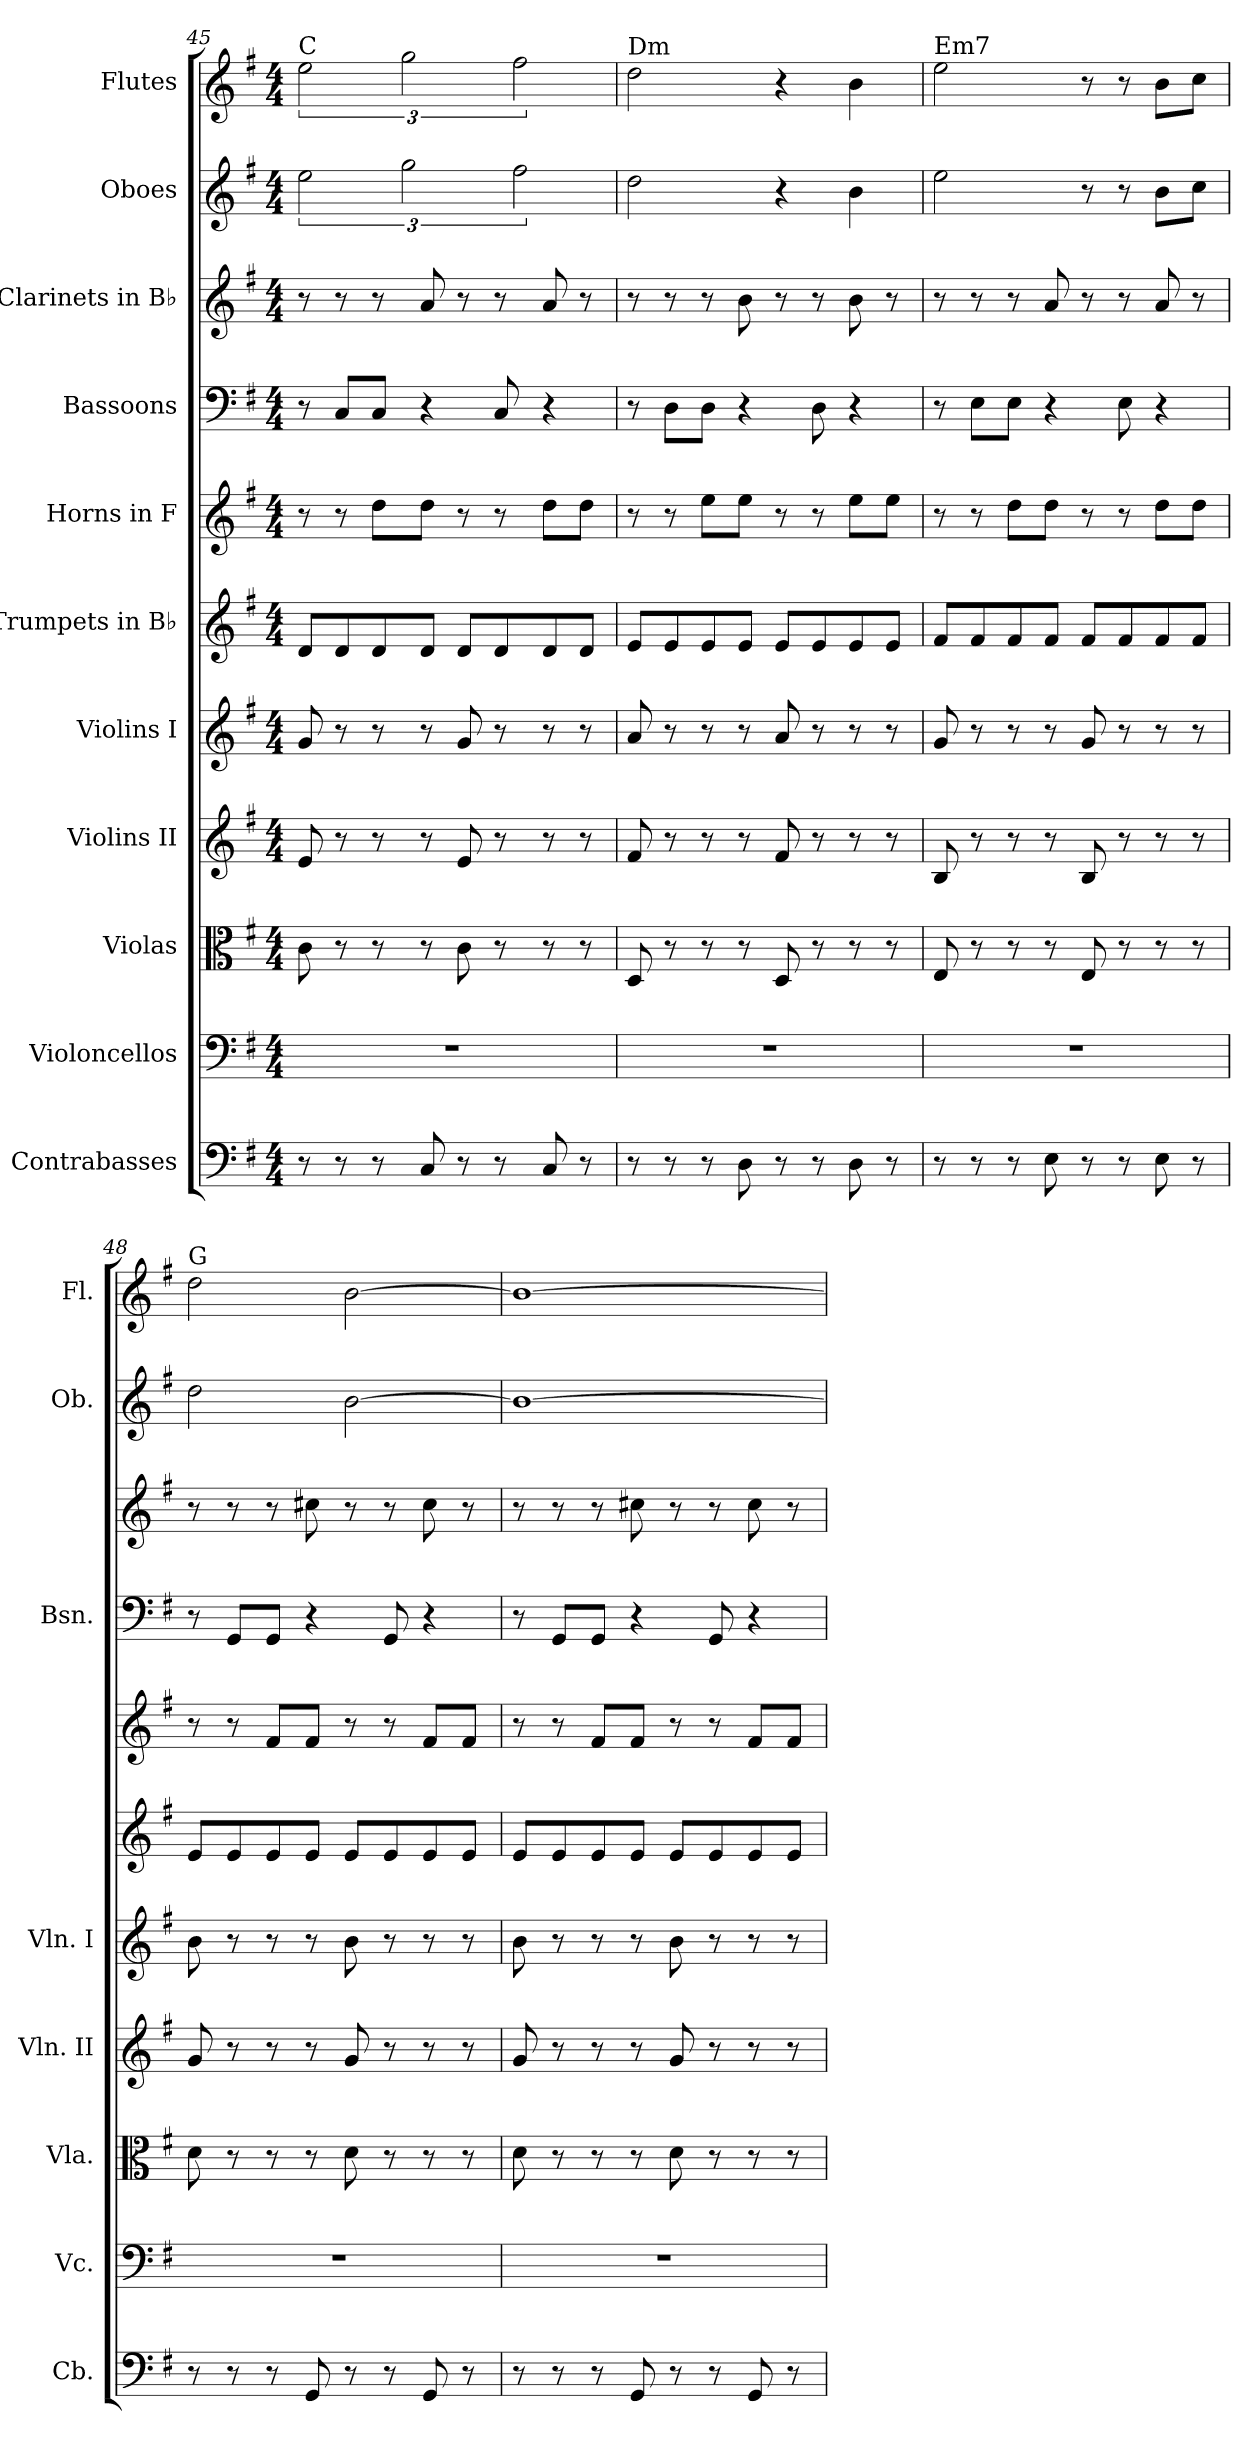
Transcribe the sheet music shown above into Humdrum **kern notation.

**kern	**kern	**kern	**kern	**kern	**kern	**kern	**kern	**kern	**kern	**kern
*part11	*part10	*part9	*part8	*part7	*part6	*part5	*part4	*part3	*part2	*part1
*staff11	*staff10	*staff9	*staff8	*staff7	*staff6	*staff5	*staff4	*staff3	*staff2	*staff1
*I"Contrabasses	*I"Violoncellos	*I"Violas	*I"Violins II	*I"Violins I	*I"Trumpets in B♭	*I"Horns in F	*I"Bassoons	*I"Clarinets in B♭	*I"Oboes	*I"Flutes
*I'Cb.	*I'Vc.	*I'Vla.	*I'Vln. II	*I'Vln. I	*	*	*I'Bsn.	*	*I'Ob.	*I'Fl.
*clefF4	*clefF4	*clefC3	*clefG2	*clefG2	*clefG2	*clefG2	*clefF4	*clefG2	*clefG2	*clefG2
*ITrd7c12	*	*	*	*	*ITrd1c2	*ITrd4c7	*	*ITrd1c2	*	*
*k[f#]	*k[f#]	*k[f#]	*k[f#]	*k[f#]	*k[b-]	*k[]	*k[f#]	*k[b-]	*k[f#]	*k[f#]
*M4/4	*M4/4	*M4/4	*M4/4	*M4/4	*M4/4	*M4/4	*M4/4	*M4/4	*M4/4	*M4/4
=45	=45	=45	=45	=45	=45	=45	=45	=45	=45	=45
!	!	!	!	!	!	!	!	!	!	!LO:TX:a:t=C
8r	1r	8c\	8e/	8g/	8c/L	8r	8r	8r	3ee\	3ee\
8r	.	8r	8r	8r	8c/	8r	8C/L	8r	.	.
8r	.	8r	8r	8r	8c/	8g\L	8C/J	8r	.	.
.	.	.	.	.	.	.	.	.	3gg\	3gg\
8CC/	.	8r	8r	8r	8c/J	8g\J	4r	8g/	.	.
8r	.	8c\	8e/	8g/	8c/L	8r	.	8r	.	.
8r	.	8r	8r	8r	8c/	8r	8C/	8r	.	.
.	.	.	.	.	.	.	.	.	3ff#\	3ff#\
8CC/	.	8r	8r	8r	8c/	8g\L	4r	8g/	.	.
8r	.	8r	8r	8r	8c/J	8g\J	.	8r	.	.
=46	=46	=46	=46	=46	=46	=46	=46	=46	=46	=46
!	!	!	!	!	!	!	!	!	!	!LO:TX:a:t=Dm
8r	1r	8D/	8f#/	8a/	8d/L	8r	8r	8r	2dd\	2dd\
8r	.	8r	8r	8r	8d/	8r	8D\L	8r	.	.
8r	.	8r	8r	8r	8d/	8a\L	8D\J	8r	.	.
8DD\	.	8r	8r	8r	8d/J	8a\J	4r	8a\	.	.
8r	.	8D/	8f#/	8a/	8d/L	8r	.	8r	4r	4r
8r	.	8r	8r	8r	8d/	8r	8D\	8r	.	.
8DD\	.	8r	8r	8r	8d/	8a\L	4r	8a\	4b\	4b\
8r	.	8r	8r	8r	8d/J	8a\J	.	8r	.	.
!!LO:PB:g=z
=47	=47	=47	=47	=47	=47	=47	=47	=47	=47	=47
!	!	!	!	!	!	!	!	!	!	!LO:TX:a:t=Em7
8r	1r	8E/	8B/	8g/	8e/L	8r	8r	8r	2ee\	2ee\
8r	.	8r	8r	8r	8e/	8r	8E\L	8r	.	.
8r	.	8r	8r	8r	8e/	8g\L	8E\J	8r	.	.
8EE\	.	8r	8r	8r	8e/J	8g\J	4r	8g/	.	.
8r	.	8E/	8B/	8g/	8e/L	8r	.	8r	8r	8r
8r	.	8r	8r	8r	8e/	8r	8E\	8r	8r	8r
8EE\	.	8r	8r	8r	8e/	8g\L	4r	8g/	8b\L	8b\L
8r	.	8r	8r	8r	8e/J	8g\J	.	8r	8cc\J	8cc\J
=48	=48	=48	=48	=48	=48	=48	=48	=48	=48	=48
!	!	!	!	!	!	!	!	!	!	!LO:TX:a:t=G
8r	1r	8d\	8g/	8b\	8d/L	8r	8r	8r	2dd\	2dd\
8r	.	8r	8r	8r	8d/	8r	8GG/L	8r	.	.
8r	.	8r	8r	8r	8d/	8B/L	8GG/J	8r	.	.
8GGG/	.	8r	8r	8r	8d/J	8B/J	4r	8bn\	.	.
8r	.	8d\	8g/	8b\	8d/L	8r	.	8r	[2b\	[2b\
8r	.	8r	8r	8r	8d/	8r	8GG/	8r	.	.
8GGG/	.	8r	8r	8r	8d/	8B/L	4r	8b\	.	.
8r	.	8r	8r	8r	8d/J	8B/J	.	8r	.	.
=49	=49	=49	=49	=49	=49	=49	=49	=49	=49	=49
8r	1r	8d\	8g/	8b\	8d/L	8r	8r	8r	1b_	1b_
8r	.	8r	8r	8r	8d/	8r	8GG/L	8r	.	.
8r	.	8r	8r	8r	8d/	8B/L	8GG/J	8r	.	.
8GGG/	.	8r	8r	8r	8d/J	8B/J	4r	8bn\	.	.
8r	.	8d\	8g/	8b\	8d/L	8r	.	8r	.	.
8r	.	8r	8r	8r	8d/	8r	8GG/	8r	.	.
8GGG/	.	8r	8r	8r	8d/	8B/L	4r	8b\	.	.
8r	.	8r	8r	8r	8d/J	8B/J	.	8r	.	.
=	=	=	=	=	=	=	=	=	=	=
*-	*-	*-	*-	*-	*-	*-	*-	*-	*-	*-
